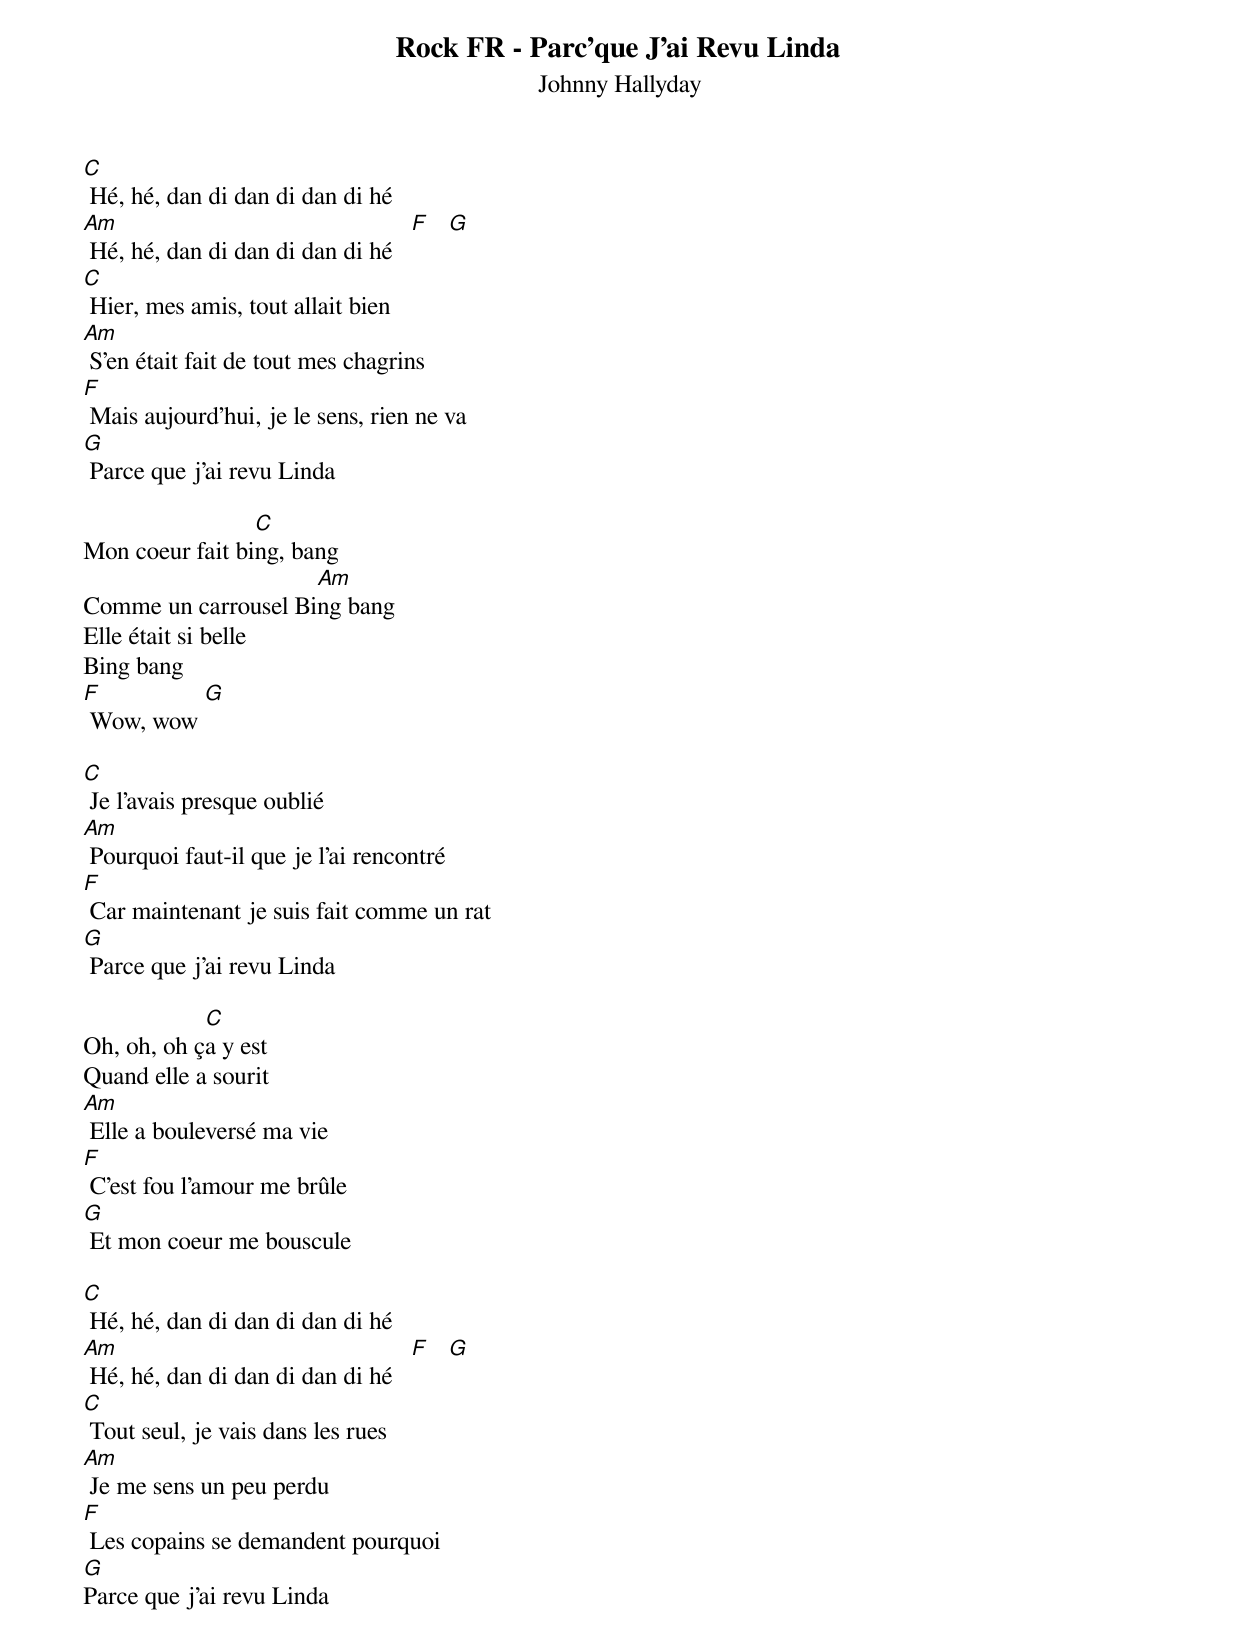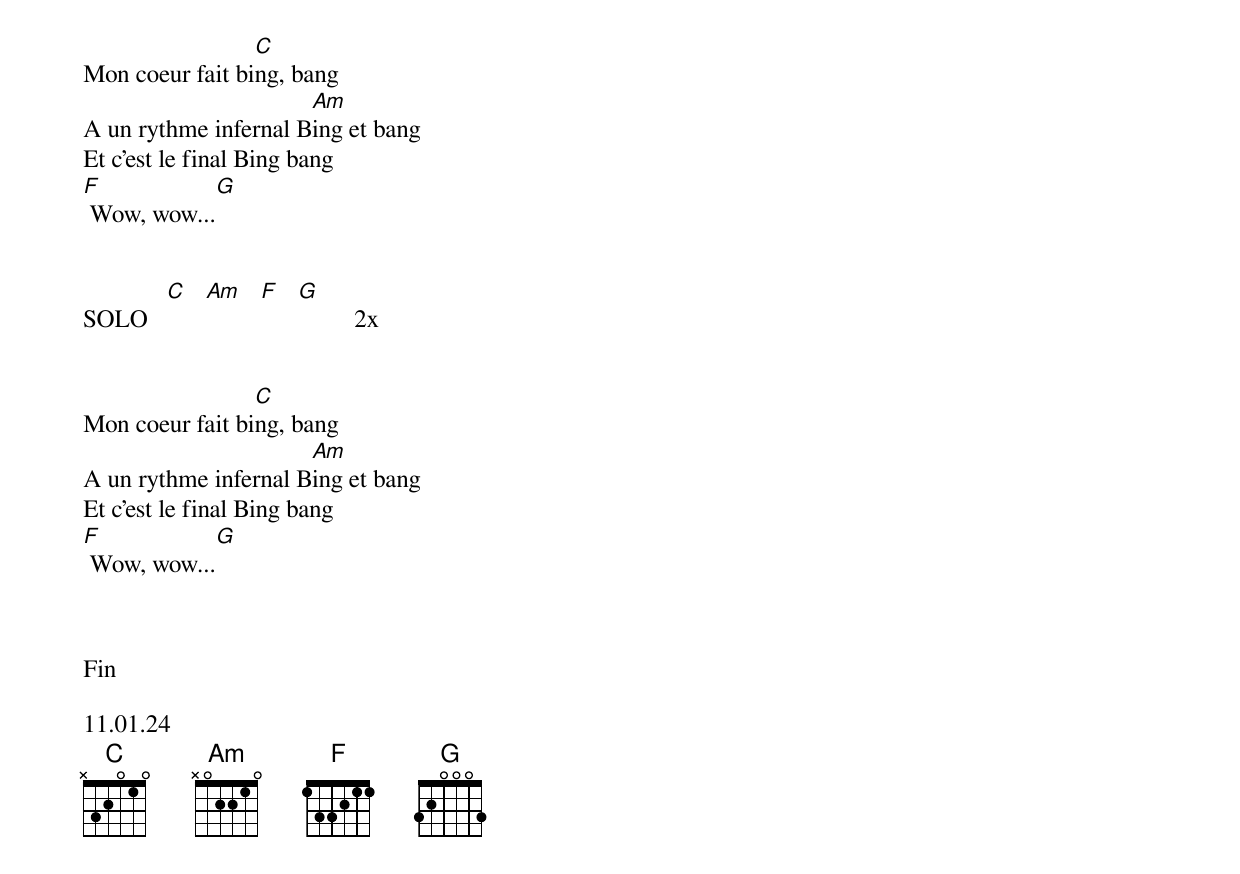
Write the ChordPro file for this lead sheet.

{title: Rock FR - Parc'que J'ai Revu Linda}
{subtitle: Johnny Hallyday }
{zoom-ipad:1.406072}
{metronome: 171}

[C] Hé, hé, dan di dan di dan di hé
[Am] Hé, hé, dan di dan di dan di hé   [F]   [G]
[C] Hier, mes amis, tout allait bien
[Am] S'en était fait de tout mes chagrins
[F] Mais aujourd'hui, je le sens, rien ne va
[G] Parce que j'ai revu Linda

Mon coeur fait bi[C]ng, bang
Comme un carrousel Bi[Am]ng bang
Elle était si belle
Bing bang
[F] Wow, wow [G]

[C] Je l'avais presque oublié
[Am] Pourquoi faut-il que je l'ai rencontré
[F] Car maintenant je suis fait comme un rat
[G] Parce que j'ai revu Linda

Oh, oh, oh ç[C]a y est
Quand elle a sourit
[Am] Elle a bouleversé ma vie
[F] C'est fou l'amour me brûle
[G] Et mon coeur me bouscule

[C] Hé, hé, dan di dan di dan di hé
[Am] Hé, hé, dan di dan di dan di hé   [F]   [G]
[C] Tout seul, je vais dans les rues
[Am] Je me sens un peu perdu
[F] Les copains se demandent pourquoi
[G]Parce que j'ai revu Linda

Mon coeur fait bi[C]ng, bang
A un rythme infernal B[Am]ing et bang
Et c’est le final Bing bang
[F] Wow, wow...[G]


SOLO   [C]   [Am]   [F]   [G]         2x


Mon coeur fait bi[C]ng, bang
A un rythme infernal B[Am]ing et bang
Et c’est le final Bing bang
[F] Wow, wow...[G]



Fin

11.01.24
